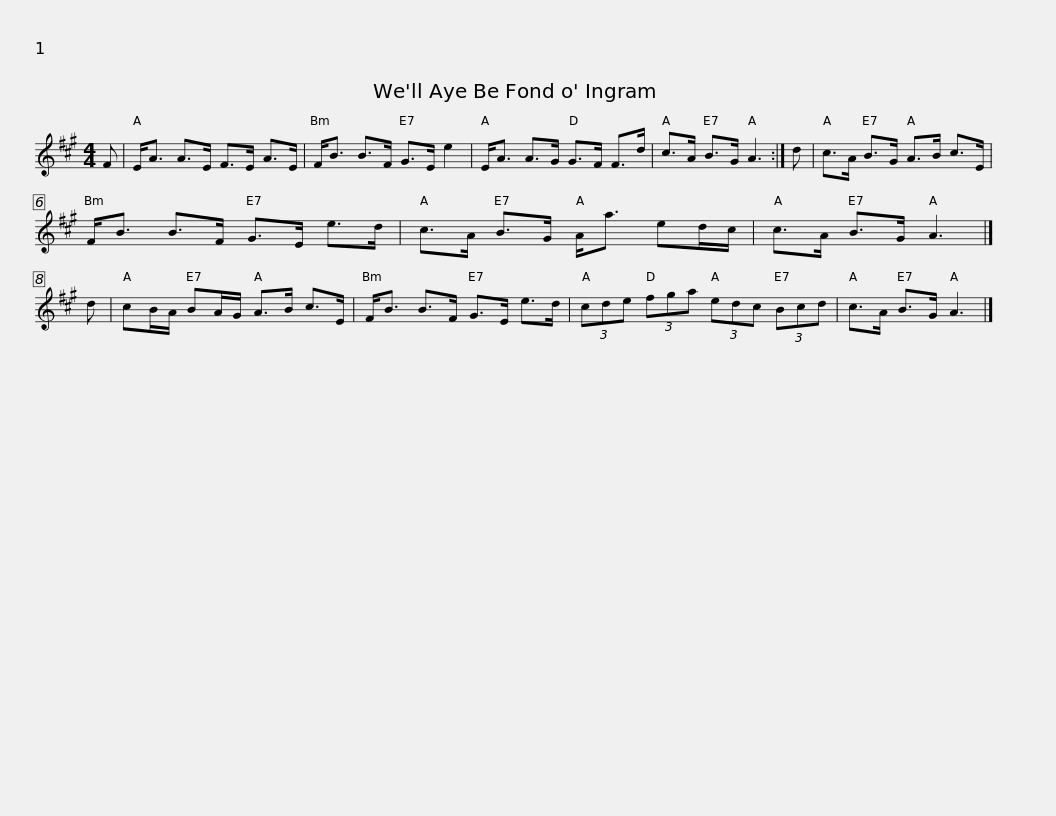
X:1
L:1/8
M:4/4
I:linebreak $
K:A
V:1 treble
V:1
 F | E<A A>E F>E A>E | F<B B>F G>E e2 | E<A A>G G>F F>d | c>A B>G A3 :| %5
 d |$ c>A B>G A>B c>E | F<B B>F G>E e>d | c>A B>G A<a ed/c/ | c>A B>G A3 |] %10
 d |$ cB/A/ BA/G/ A>B c>E | F<B B>F G>E e>d | (3cde (3fga (3edc (3Bcd | c>A B>G A3 |] %15
